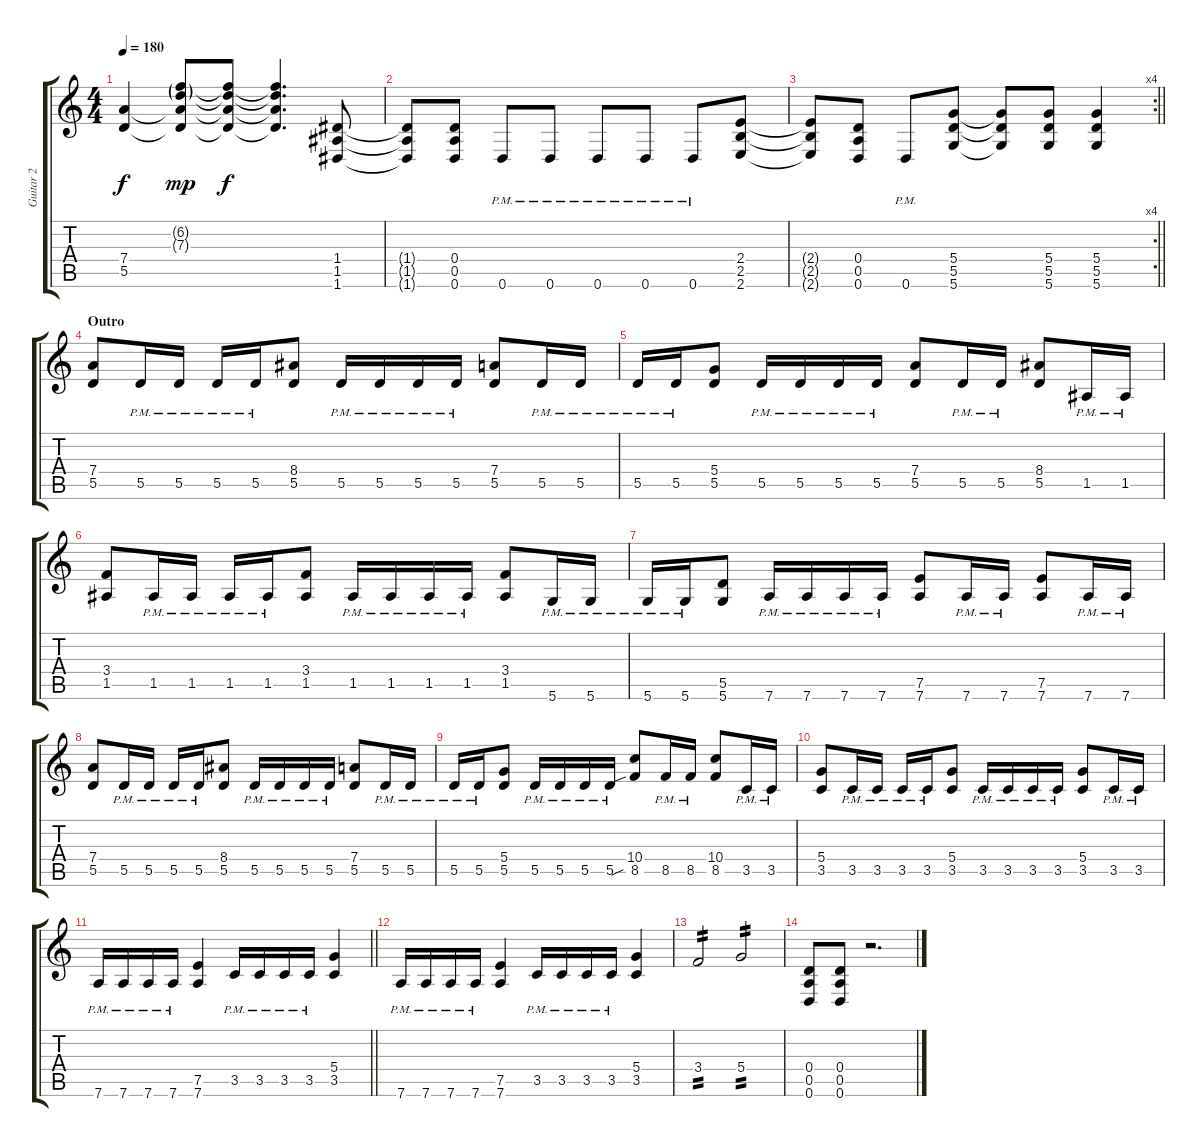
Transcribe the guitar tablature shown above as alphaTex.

\track ("Guitar 2" "Guitar 2") {instrument overdrivenguitar}
\staff {score tabs}
\tuning (E4 B3 G3 D3 A2 D2) {hide}
\ts (4 4)
\tempo 180
\clef g2
\ks c
(7.4{t} 5.5{t}).4{dy f} (6.2{g} 7.3{g} 7.4{t} 5.5{t}).8{dy mp} (6.2{t} 7.3{t} 7.4{t} 5.5{t}).8{dy f} (6.2{t} 7.3{t} 7.4{t} 5.5{t}).4{d} (1.4 1.5 1.6).8 |
(1.4{t} 1.5{t} 1.6{t}).8 (0.4 0.5 0.6).8 0.6{pm}.8 0.6{pm}.8 0.6{pm}.8 0.6{pm}.8 0.6{pm}.8 (2.4 2.5 2.6).8 |
\rc 4
\barLineRight lightlight
(2.4{t} 2.5{t} 2.6{t}).8 (0.4 0.5 0.6).8 0.6{pm}.8 (5.4 5.5 5.6).8 (5.4{t} 5.5{t} 5.6{t}).8 (5.4 5.5 5.6).8 (5.4 5.5 5.6).4 |
\section ("" "Outro")
(7.4 5.5).8 5.5{pm}.16 5.5{pm}.16 5.5{pm}.16 5.5{pm}.16 (8.4 5.5).8 5.5{pm}.16 5.5{pm}.16 5.5{pm}.16 5.5{pm}.16 (7.4 5.5).8 5.5{pm}.16 5.5{pm}.16 |
5.5{pm}.16 5.5{pm}.16 (5.4 5.5).8 5.5{pm}.16 5.5{pm}.16 5.5{pm}.16 5.5{pm}.16 (7.4 5.5).8 5.5{pm}.16 5.5{pm}.16 (8.4 5.5).8 1.5{pm}.16 1.5{pm}.16 |
(3.4 1.5).8 1.5{pm}.16 1.5{pm}.16 1.5{pm}.16 1.5{pm}.16 (3.4 1.5).8 1.5{pm}.16 1.5{pm}.16 1.5{pm}.16 1.5{pm}.16 (3.4 1.5).8 5.6{pm}.16 5.6{pm}.16 |
5.6{pm}.16 5.6{pm}.16 (5.5 5.6).8 7.6{pm}.16 7.6{pm}.16 7.6{pm}.16 7.6{pm}.16 (7.5 7.6).8 7.6{pm}.16 7.6{pm}.16 (7.5 7.6).8 7.6{pm}.16 7.6{pm}.16 |
(7.4 5.5).8 5.5{pm}.16 5.5{pm}.16 5.5{pm}.16 5.5{pm}.16 (8.4 5.5).8 5.5{pm}.16 5.5{pm}.16 5.5{pm}.16 5.5{pm}.16 (7.4 5.5).8 5.5{pm}.16 5.5{pm}.16 |
5.5{pm}.16 5.5{pm}.16 (5.4 5.5).8 5.5{pm}.16 5.5{pm}.16 5.5{pm}.16 5.5{pm}.16 (10.4 8.5{sib}).8 8.5{pm}.16 8.5{pm}.16 (10.4 8.5).8 3.5{pm}.16 3.5{pm}.16 |
(5.4 3.5).8 3.5{pm}.16 3.5{pm}.16 3.5{pm}.16 3.5{pm}.16 (5.4 3.5).8 3.5{pm}.16 3.5{pm}.16 3.5{pm}.16 3.5{pm}.16 (5.4 3.5).8 3.5{pm}.16 3.5{pm}.16 |
\barLineRight lightlight
7.6{pm}.16 7.6{pm}.16 7.6{pm}.16 7.6{pm}.16 (7.5 7.6).4 3.5{pm}.16 3.5{pm}.16 3.5{pm}.16 3.5{pm}.16 (5.4 3.5).4 |
7.6{pm}.16 7.6{pm}.16 7.6{pm}.16 7.6{pm}.16 (7.5 7.6).4 3.5{pm}.16 3.5{pm}.16 3.5{pm}.16 3.5{pm}.16 (5.4 3.5).4 |
3.4.2{tp 2} 5.4.2{tp 2} |
(0.4 0.5 0.6).8 (0.4 0.5 0.6).8 r.2{d}
